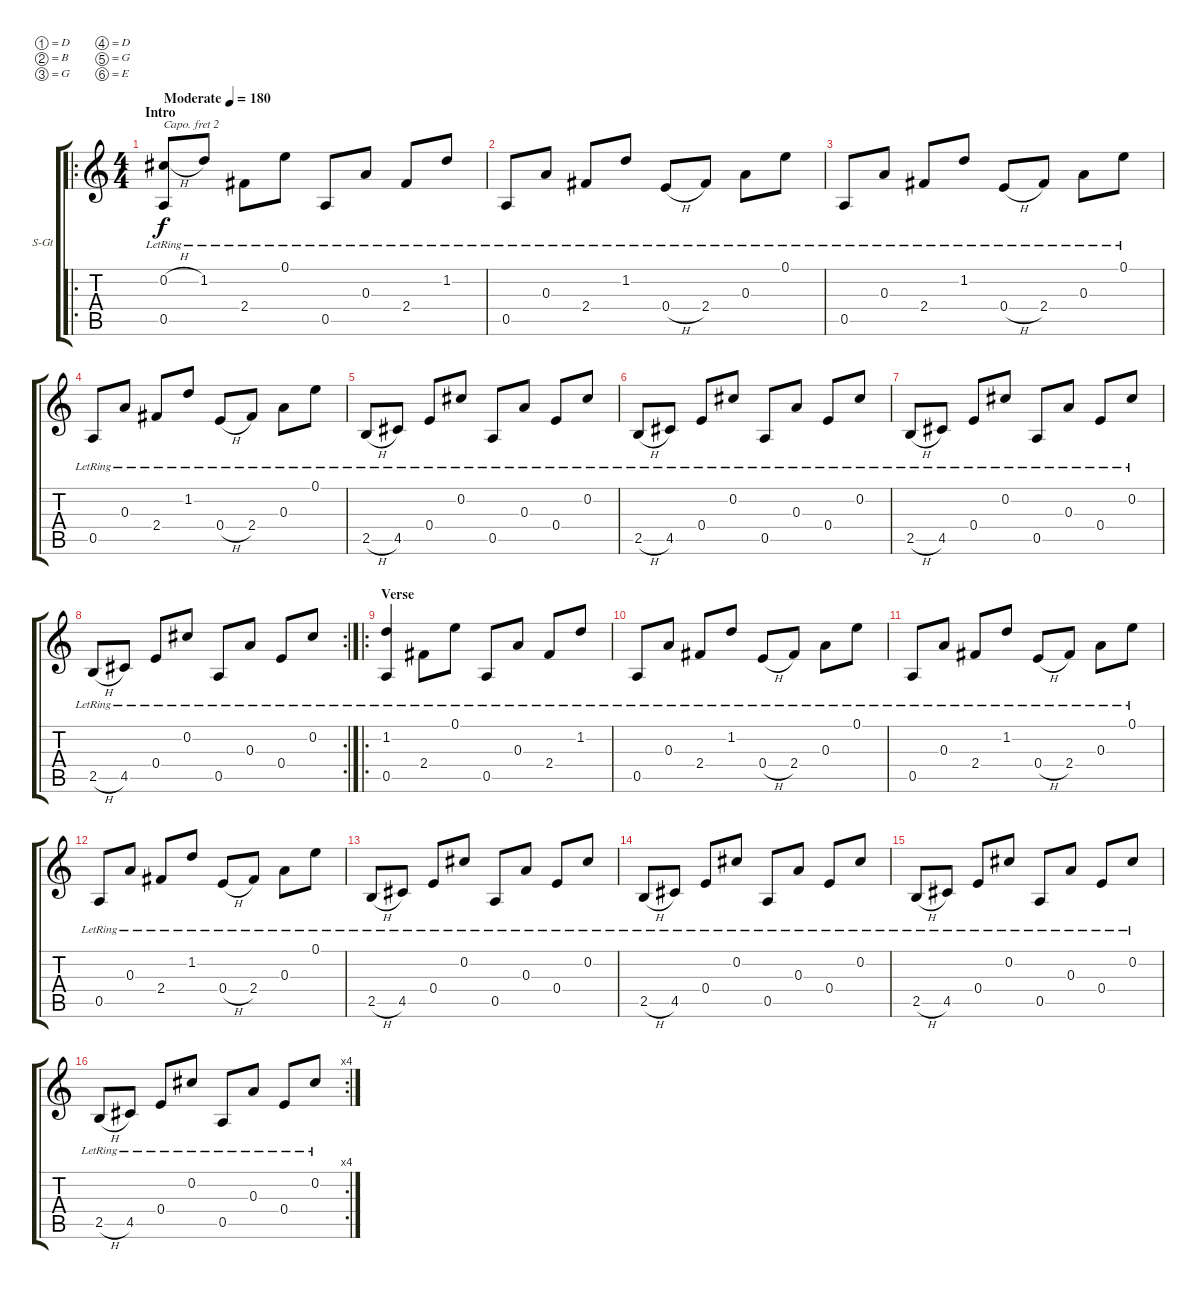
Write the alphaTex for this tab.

\bracketExtendMode groupsimilarinstruments
\firstSystemTrackNameOrientation horizontal
\otherSystemsTrackNameOrientation horizontal
\track ("Track 1" "S-Gt") {instrument acousticguitarsteel}
\staff {score tabs}
\capo 2
\tuning (D4 B3 G3 D3 G2 E2)
\ro
\ts (4 4)
\section ("" "Intro")
\tempo (180 "Moderate")
\clef g2
\ks c
(0.2{h lr} 0.5{lr}).8{dy f instrument acousticguitarsteel} 1.2{lr}.8 2.4{lr}.8 0.1{lr}.8 0.5{lr}.8 0.3{lr}.8 2.4{lr}.8 1.2{lr}.8 |
0.5{lr}.8 0.3{lr}.8 2.4{lr}.8 1.2{lr}.8 0.4{h lr}.8 2.4{lr}.8 0.3{lr}.8 0.1{lr}.8 |
0.5{lr}.8 0.3{lr}.8 2.4{lr}.8 1.2{lr}.8 0.4{h lr}.8 2.4{lr}.8 0.3{lr}.8 0.1{lr}.8 |
0.5{lr}.8 0.3{lr}.8 2.4{lr}.8 1.2{lr}.8 0.4{h lr}.8 2.4{lr}.8 0.3{lr}.8 0.1{lr}.8 |
2.5{h lr}.8 4.5{lr}.8 0.4{lr}.8 0.2{lr}.8 0.5{lr}.8 0.3{lr}.8 0.4{lr}.8 0.2{lr}.8 |
2.5{h lr}.8 4.5{lr}.8 0.4{lr}.8 0.2{lr}.8 0.5{lr}.8 0.3{lr}.8 0.4{lr}.8 0.2{lr}.8 |
2.5{h lr}.8 4.5{lr}.8 0.4{lr}.8 0.2{lr}.8 0.5{lr}.8 0.3{lr}.8 0.4{lr}.8 0.2{lr}.8 |
\rc 2
2.5{h lr}.8 4.5{lr}.8 0.4{lr}.8 0.2{lr}.8 0.5{lr}.8 0.3{lr}.8 0.4{lr}.8 0.2{lr}.8 |
\ro
\beaming (8 2 2 2 2)
\section ("" "Verse")
(1.2{lr} 0.5{lr}).4 2.4{lr}.8 0.1{lr}.8 0.5{lr}.8 0.3{lr}.8 2.4{lr}.8 1.2{lr}.8 |
0.5{lr}.8 0.3{lr}.8 2.4{lr}.8 1.2{lr}.8 0.4{h lr}.8 2.4{lr}.8 0.3{lr}.8 0.1{lr}.8 |
0.5{lr}.8 0.3{lr}.8 2.4{lr}.8 1.2{lr}.8 0.4{h lr}.8 2.4{lr}.8 0.3{lr}.8 0.1{lr}.8 |
0.5{lr}.8 0.3{lr}.8 2.4{lr}.8 1.2{lr}.8 0.4{h lr}.8 2.4{lr}.8 0.3{lr}.8 0.1{lr}.8 |
2.5{h lr}.8 4.5{lr}.8 0.4{lr}.8 0.2{lr}.8 0.5{lr}.8 0.3{lr}.8 0.4{lr}.8 0.2{lr}.8 |
2.5{h lr}.8 4.5{lr}.8 0.4{lr}.8 0.2{lr}.8 0.5{lr}.8 0.3{lr}.8 0.4{lr}.8 0.2{lr}.8 |
2.5{h lr}.8 4.5{lr}.8 0.4{lr}.8 0.2{lr}.8 0.5{lr}.8 0.3{lr}.8 0.4{lr}.8 0.2{lr}.8 |
\rc 4
2.5{h lr}.8 4.5{lr}.8 0.4{lr}.8 0.2{lr}.8 0.5{lr}.8 0.3{lr}.8 0.4{lr}.8 0.2{lr}.8
